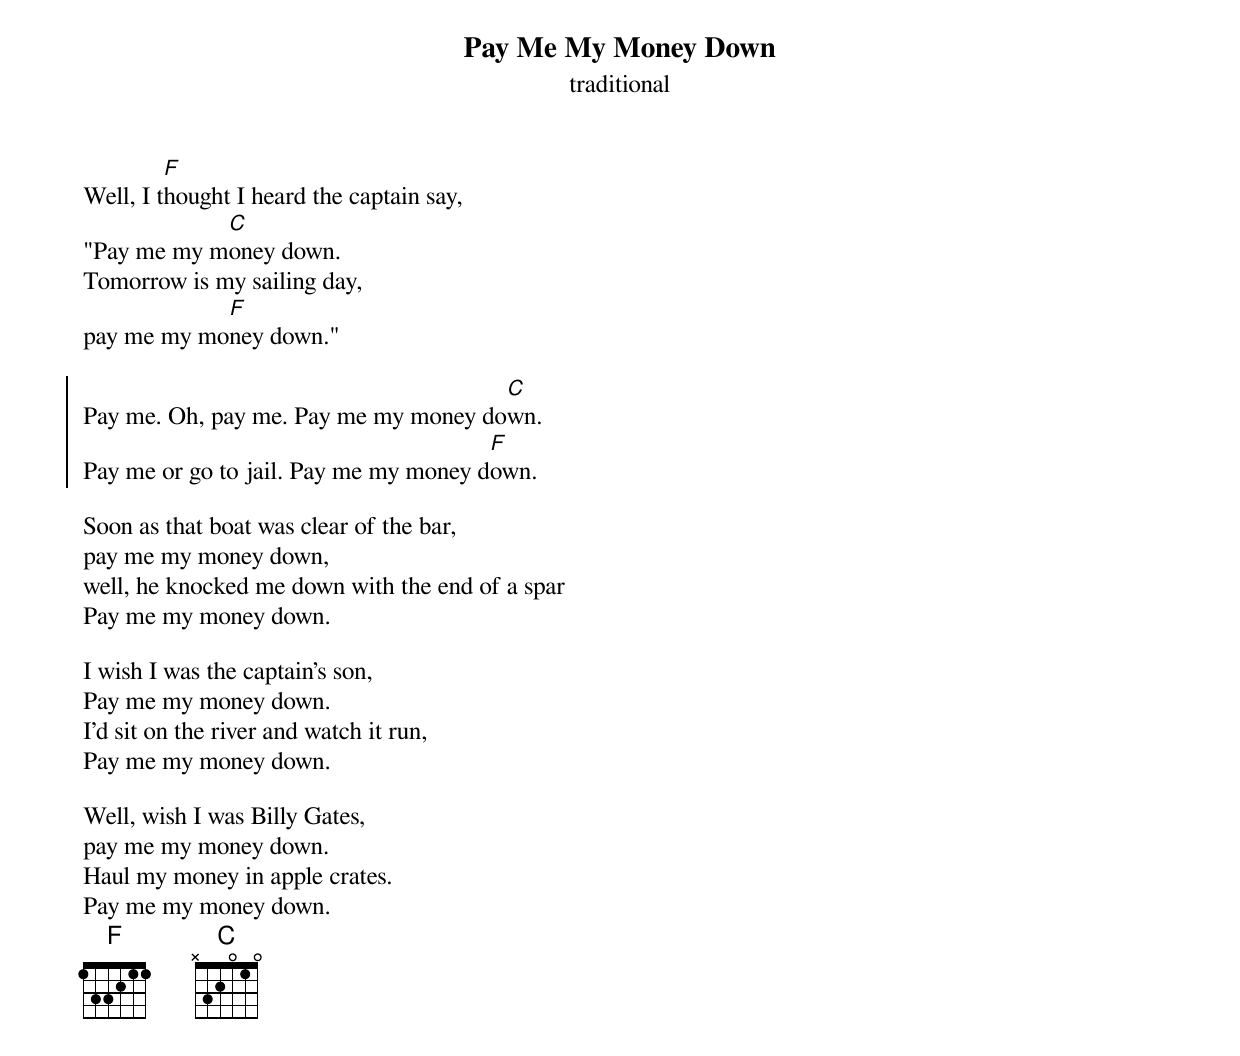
{title:Pay Me My Money Down}
{st:traditional}

Well, I t[F]hought I heard the captain say,
"Pay me my m[C]oney down.
Tomorrow is my sailing day,
pay me my mo[F]ney down."

{soc}
Pay me. Oh, pay me. Pay me my money do[C]wn.
Pay me or go to jail. Pay me my money d[F]own.
{eoc}

Soon as that boat was clear of the bar,
pay me my money down,
well, he knocked me down with the end of a spar
Pay me my money down.

I wish I was the captain’s son,
Pay me my money down.
I'd sit on the river and watch it run,
Pay me my money down.

Well, wish I was Billy Gates,
pay me my money down.
Haul my money in apple crates.
Pay me my money down.
